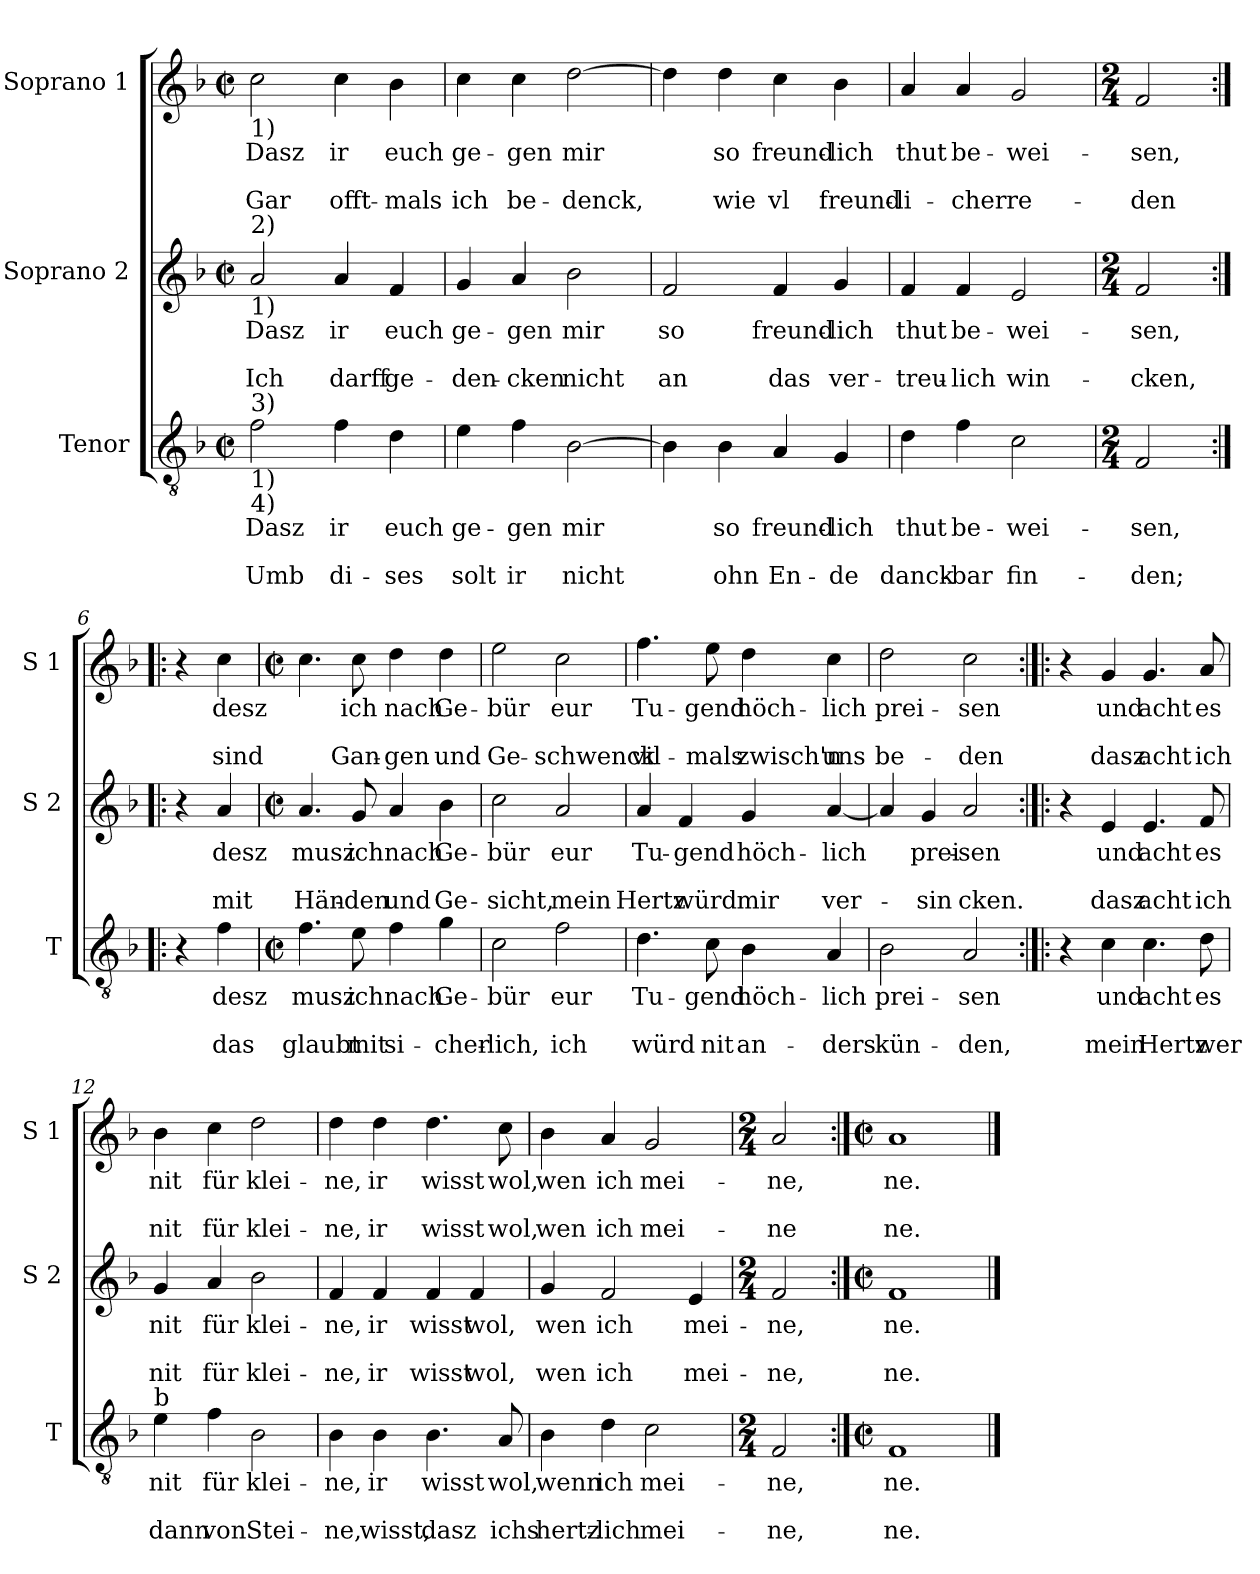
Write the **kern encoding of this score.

**kern	**text	**text	**text	**kern	**text	**text	**text	**kern	**text	**text	**text
*part3	*part3	*part3	*part3	*part2	*part2	*part2	*part2	*part1	*part1	*part1	*part1
*staff3	*staff3	*staff3	*staff3	*staff2	*staff2	*staff2	*staff2	*staff1	*staff1	*staff1	*staff1
*I"Tenor	*	*	*	*I"Soprano 2	*	*	*	*I"Soprano 1	*	*	*
*I'T	*	*	*	*I'S 2	*	*	*	*I'S 1	*	*	*
*clefGv2	*	*	*	*clefG2	*	*	*	*clefG2	*	*	*
*k[b-]	*	*	*	*k[b-]	*	*	*	*k[b-]	*	*	*
*F:	*	*	*	*F:	*	*	*	*F:	*	*	*
*M2/2	*	*	*	*M2/2	*	*	*	*M2/2	*	*	*
*met(c|)	*	*	*	*met(c|)	*	*	*	*met(c|)	*	*	*
=1	=1	=1	=1	=1	=1	=1	=1	=1	=1	=1	=1
!	!	!	!	!	!	!	!	!LO:TX:b:t=1)	!	!	!
!	!	!	!	!LO:TX:a:t=2)	!	!	!	!	!	!	!
!	!	!	!	!LO:TX:b:t=1)	!	!	!	!	!	!	!
!LO:TX:a:t=3)	!	!	!	!	!	!	!	!	!	!	!
!LO:TX:b:t=1)	!	!	!	!	!	!	!	!	!	!	!
!LO:TX:b:t=4)	!	!	!	!	!	!	!	!	!	!	!
!	!LO:LY:b	!	!LO:LY:b	!	!LO:LY:b	!	!LO:LY:b	!	!LO:LY:b	!	!LO:LY:b
2f\	Dasz	.	Umb	2a/	Dasz	.	Ich	2cc\	Dasz	.	Gar
!	!LO:LY:b	!	!LO:LY:b	!	!LO:LY:b	!	!LO:LY:b	!	!LO:LY:b	!	!LO:LY:b
4f\	ir	.	di-	4a/	ir	.	darff	4cc\	ir	.	offt-
!	!LO:LY:b	!	!LO:LY:b	!	!LO:LY:b	!	!LO:LY:b	!	!LO:LY:b	!	!LO:LY:b
4d\	euch	.	-ses	4f/	euch	.	ge-	4b-\	euch	.	-mals
=2	=2	=2	=2	=2	=2	=2	=2	=2	=2	=2	=2
!	!LO:LY:b	!	!LO:LY:b	!	!LO:LY:b	!	!LO:LY:b	!	!LO:LY:b	!	!LO:LY:b
4e\	ge-	.	solt	4g/	ge-	.	-den-	4cc\	ge-	.	ich
!	!LO:LY:b	!	!LO:LY:b	!	!LO:LY:b	!	!LO:LY:b	!	!LO:LY:b	!	!LO:LY:b
4f\	-gen	.	ir	4a/	-gen	.	-cken	4cc\	-gen	.	be-
!	!LO:LY:b	!	!LO:LY:b	!	!LO:LY:b	!	!LO:LY:b	!	!LO:LY:b	!	!LO:LY:b
[2B-\	mir	.	nicht	2b-\	mir	.	nicht	[2dd\	mir	.	-denck,
=3	=3	=3	=3	=3	=3	=3	=3	=3	=3	=3	=3
!	!	!	!	!	!LO:LY:b	!	!LO:LY:b	!	!	!	!
4B-\]	.	.	.	2f/	so	.	an	4dd\]	.	.	.
!	!LO:LY:b	!	!LO:LY:b	!	!	!	!	!	!LO:LY:b	!	!LO:LY:b
4B-\	so	.	ohn	.	.	.	.	4dd\	so	.	wie
!	!LO:LY:b	!	!LO:LY:b	!	!LO:LY:b	!	!LO:LY:b	!	!LO:LY:b	!	!LO:LY:b
4A/	freund-	.	En-	4f/	freund-	.	das	4cc\	freund-	.	vl
!	!LO:LY:b	!	!LO:LY:b	!	!LO:LY:b	!	!LO:LY:b	!	!LO:LY:b	!	!LO:LY:b
4G/	-lich	.	-de	4g/	-lich	.	ver-	4b-\	-lich	.	freund-
=4	=4	=4	=4	=4	=4	=4	=4	=4	=4	=4	=4
!	!LO:LY:b	!	!LO:LY:b	!	!LO:LY:b	!	!LO:LY:b	!	!LO:LY:b	!	!LO:LY:b
4d\	thut	.	danck-	4f/	thut	.	-treu-	4a/	thut	.	-li-
!	!LO:LY:b	!	!LO:LY:b	!	!LO:LY:b	!	!LO:LY:b	!	!LO:LY:b	!	!LO:LY:b
4f\	be-	.	-bar	4f/	be-	.	-lich	4a/	be-	.	-cher
!	!LO:LY:b	!	!LO:LY:b	!	!LO:LY:b	!	!LO:LY:b	!	!LO:LY:b	!	!LO:LY:b
2c\	-wei-	.	fin-	2e/	-wei-	.	win-	2g/	-wei-	.	re-
!!LO:LB:g=z
=5	=5	=5	=5	=5	=5	=5	=5	=5	=5	=5	=5
*M2/4	*	*	*	*M2/4	*	*	*	*M2/4	*	*	*
!	!LO:LY:b	!	!LO:LY:b	!	!LO:LY:b	!	!LO:LY:b	!	!LO:LY:b	!	!LO:LY:b
2F/	-sen,	.	-den;	2f/	-sen,	.	-cken,	2f/	-sen,	.	-den
=6:|!|:	=6:|!|:	=6:|!|:	=6:|!|:	=6:|!|:	=6:|!|:	=6:|!|:	=6:|!|:	=6:|!|:	=6:|!|:	=6:|!|:	=6:|!|:
4r	.	.	.	4r	.	.	.	4r	.	.	.
!	!LO:LY:b	!	!LO:LY:b	!	!LO:LY:b	!	!LO:LY:b	!	!LO:LY:b	!	!LO:LY:b
4f\	desz	.	das	4a/	desz	.	mit	4cc\	desz	.	sind
=7	=7	=7	=7	=7	=7	=7	=7	=7	=7	=7	=7
*M2/2	*	*	*	*M2/2	*	*	*	*M2/2	*	*	*
*met(c|)	*	*	*	*met(c|)	*	*	*	*met(c|)	*	*	*
!	!LO:LY:b	!	!LO:LY:b	!	!LO:LY:b	!	!LO:LY:b	!	!	!	!
4.f\	musz	.	glaubt	4.a/	musz	.	Hän-	4.cc\	.	.	.
!	!LO:LY:b	!	!LO:LY:b	!	!LO:LY:b	!	!LO:LY:b	!	!LO:LY:b	!	!LO:LY:b
8e\	ich	.	mit	8g/	ich	.	-den	8cc\	ich	.	Gan-
!	!LO:LY:b	!	!LO:LY:b	!	!LO:LY:b	!	!LO:LY:b	!	!LO:LY:b	!	!LO:LY:b
4f\	nach	.	si-	4a/	nach	.	und	4dd\	nach	.	-gen
!	!LO:LY:b	!	!LO:LY:b	!	!LO:LY:b	!	!LO:LY:b	!	!LO:LY:b	!	!LO:LY:b
4g\	Ge-	.	-cher-	4b-\	Ge-	.	Ge-	4dd\	Ge-	.	und
=8	=8	=8	=8	=8	=8	=8	=8	=8	=8	=8	=8
!	!LO:LY:b	!	!LO:LY:b	!	!LO:LY:b	!	!LO:LY:b	!	!LO:LY:b	!	!LO:LY:b
2c\	-bür	.	-lich,	2cc\	-bür	.	-sicht,	2ee\	-bür	.	Ge-
!	!LO:LY:b	!	!LO:LY:b	!	!LO:LY:b	!	!LO:LY:b	!	!LO:LY:b	!	!LO:LY:b
2f\	eur	.	ich	2a/	eur	.	mein	2cc\	eur	.	-schwenck
!!LO:PB:g=z
=9	=9	=9	=9	=9	=9	=9	=9	=9	=9	=9	=9
!	!LO:LY:b	!	!LO:LY:b	!	!LO:LY:b	!	!LO:LY:b	!	!LO:LY:b	!	!LO:LY:b
4.d\	Tu-	.	würd	4a/	Tu-	.	Hertz	4.ff\	Tu-	.	vil-
!	!	!	!	!	!LO:LY:b	!	!LO:LY:b	!	!	!	!
.	.	.	.	4f/	-gend	.	würd	.	.	.	.
!	!LO:LY:b	!	!LO:LY:b	!	!	!	!	!	!LO:LY:b	!	!LO:LY:b
8c\	-gend	.	nit	.	.	.	.	8ee\	-gend	.	-mals
!	!LO:LY:b	!	!LO:LY:b	!	!LO:LY:b	!	!LO:LY:b	!	!LO:LY:b	!	!LO:LY:b
4B-\	höch-	.	an-	4g/	höch-	.	mir	4dd\	höch-	.	zwisch'n
!	!LO:LY:b	!	!LO:LY:b	!	!LO:LY:b	!	!LO:LY:b	!	!LO:LY:b	!	!LO:LY:b
4A/	-lich	.	-ders	[4a/	-lich	.	ver-	4cc\	-lich	.	uns
=10	=10	=10	=10	=10	=10	=10	=10	=10	=10	=10	=10
!	!LO:LY:b	!	!LO:LY:b	!	!	!	!	!	!LO:LY:b	!	!LO:LY:b
2B-\	prei-	.	kün-	4a/]	.	.	.	2dd\	prei-	.	be-
!	!	!	!	!	!LO:LY:b	!	!LO:LY:b	!	!	!	!
.	.	.	.	4g/	prei-	.	-sin	.	.	.	.
!	!LO:LY:b	!	!LO:LY:b	!	!LO:LY:b	!	!LO:LY:b	!	!LO:LY:b	!	!LO:LY:b
2A/	-sen	.	-den,	2a/	-sen	.	cken.	2cc\	-sen	.	-den
=11:|!|:	=11:|!|:	=11:|!|:	=11:|!|:	=11:|!|:	=11:|!|:	=11:|!|:	=11:|!|:	=11:|!|:	=11:|!|:	=11:|!|:	=11:|!|:
4r	.	.	.	4r	.	.	.	4r	.	.	.
!	!LO:LY:b	!	!LO:LY:b	!	!LO:LY:b	!	!LO:LY:b	!	!LO:LY:b	!	!LO:LY:b
4c\	und	.	mein	4e/	und	.	dasz	4g/	und	.	dasz
!	!LO:LY:b	!	!LO:LY:b	!	!LO:LY:b	!	!LO:LY:b	!	!LO:LY:b	!	!LO:LY:b
4.c\	acht	.	Hertz	4.e/	acht	.	acht	4.g/	acht	.	acht
!	!LO:LY:b	!	!LO:LY:b	!	!LO:LY:b	!	!LO:LY:b	!	!LO:LY:b	!	!LO:LY:b
8d\	es	.	wer	8f/	es	.	ich	8a/	es	.	ich
=12	=12	=12	=12	=12	=12	=12	=12	=12	=12	=12	=12
!LO:TX:a:t=b	!	!	!	!	!	!	!	!	!	!	!
!	!LO:LY:b	!	!LO:LY:b	!	!LO:LY:b	!	!LO:LY:b	!	!LO:LY:b	!	!LO:LY:b
4e\	nit	.	dann	4g/	nit	.	nit	4b-\	nit	.	nit
!	!LO:LY:b	!	!LO:LY:b	!	!LO:LY:b	!	!LO:LY:b	!	!LO:LY:b	!	!LO:LY:b
4f\	für	.	von	4a/	für	.	für	4cc\	für	.	für
!	!LO:LY:b	!	!LO:LY:b	!	!LO:LY:b	!	!LO:LY:b	!	!LO:LY:b	!	!LO:LY:b
2B-\	klei-	.	Stei-	2b-\	klei-	.	klei-	2dd\	klei-	.	klei-
!!LO:LB:g=z
=13	=13	=13	=13	=13	=13	=13	=13	=13	=13	=13	=13
!	!LO:LY:b	!	!LO:LY:b	!	!LO:LY:b	!	!LO:LY:b	!	!LO:LY:b	!	!LO:LY:b
4B-\	-ne,	.	-ne,	4f/	-ne,	.	-ne,	4dd\	-ne,	.	-ne,
!	!LO:LY:b	!	!LO:LY:b	!	!LO:LY:b	!	!LO:LY:b	!	!LO:LY:b	!	!LO:LY:b
4B-\	ir	.	wisst,	4f/	ir	.	ir	4dd\	ir	.	ir
!	!LO:LY:b	!	!LO:LY:b	!	!LO:LY:b	!	!LO:LY:b	!	!LO:LY:b	!	!LO:LY:b
4.B-\	wisst	.	dasz	4f/	wisst	.	wisst	4.dd\	wisst	.	wisst
!	!	!	!	!	!LO:LY:b	!	!LO:LY:b	!	!	!	!
.	.	.	.	4f/	wol,	.	wol,	.	.	.	.
!	!LO:LY:b	!	!LO:LY:b	!	!	!	!	!	!LO:LY:b	!	!LO:LY:b
8A/	wol,	.	ichs	.	.	.	.	8cc\	wol,	.	wol,
=14	=14	=14	=14	=14	=14	=14	=14	=14	=14	=14	=14
!	!LO:LY:b	!	!LO:LY:b	!	!LO:LY:b	!	!LO:LY:b	!	!LO:LY:b	!	!LO:LY:b
4B-\	wenn	.	hertz-	4g/	wen	.	wen	4b-\	wen	.	wen
!	!LO:LY:b	!	!LO:LY:b	!	!LO:LY:b	!	!LO:LY:b	!	!LO:LY:b	!	!LO:LY:b
4d\	ich	.	-lich	2f/	ich	.	ich	4a/	ich	.	ich
!	!LO:LY:b	!	!LO:LY:b	!	!	!	!	!	!LO:LY:b	!	!LO:LY:b
2c\	mei-	.	mei-	.	.	.	.	2g/	mei-	.	mei-
!	!	!	!	!	!LO:LY:b	!	!LO:LY:b	!	!	!	!
.	.	.	.	4e/	mei-	.	mei-	.	.	.	.
=15	=15	=15	=15	=15	=15	=15	=15	=15	=15	=15	=15
*M2/4	*	*	*	*M2/4	*	*	*	*M2/4	*	*	*
!	!LO:LY:b	!	!LO:LY:b	!	!LO:LY:b	!	!LO:LY:b	!	!LO:LY:b	!	!LO:LY:b
2F/	-ne,	.	-ne,	2f/	-ne,	.	-ne,	2a/	-ne,	.	-ne
=16:|!	=16:|!	=16:|!	=16:|!	=16:|!	=16:|!	=16:|!	=16:|!	=16:|!	=16:|!	=16:|!	=16:|!
*M2/2	*	*	*	*M2/2	*	*	*	*M2/2	*	*	*
*met(c|)	*	*	*	*met(c|)	*	*	*	*met(c|)	*	*	*
!	!LO:LY:b	!	!LO:LY:b	!	!LO:LY:b	!	!LO:LY:b	!	!LO:LY:b	!	!LO:LY:b
1F	ne.	.	ne.	1f	ne.	.	ne.	1a	ne.	.	ne.
==	==	==	==	==	==	==	==	==	==	==	==
*-	*-	*-	*-	*-	*-	*-	*-	*-	*-	*-	*-
